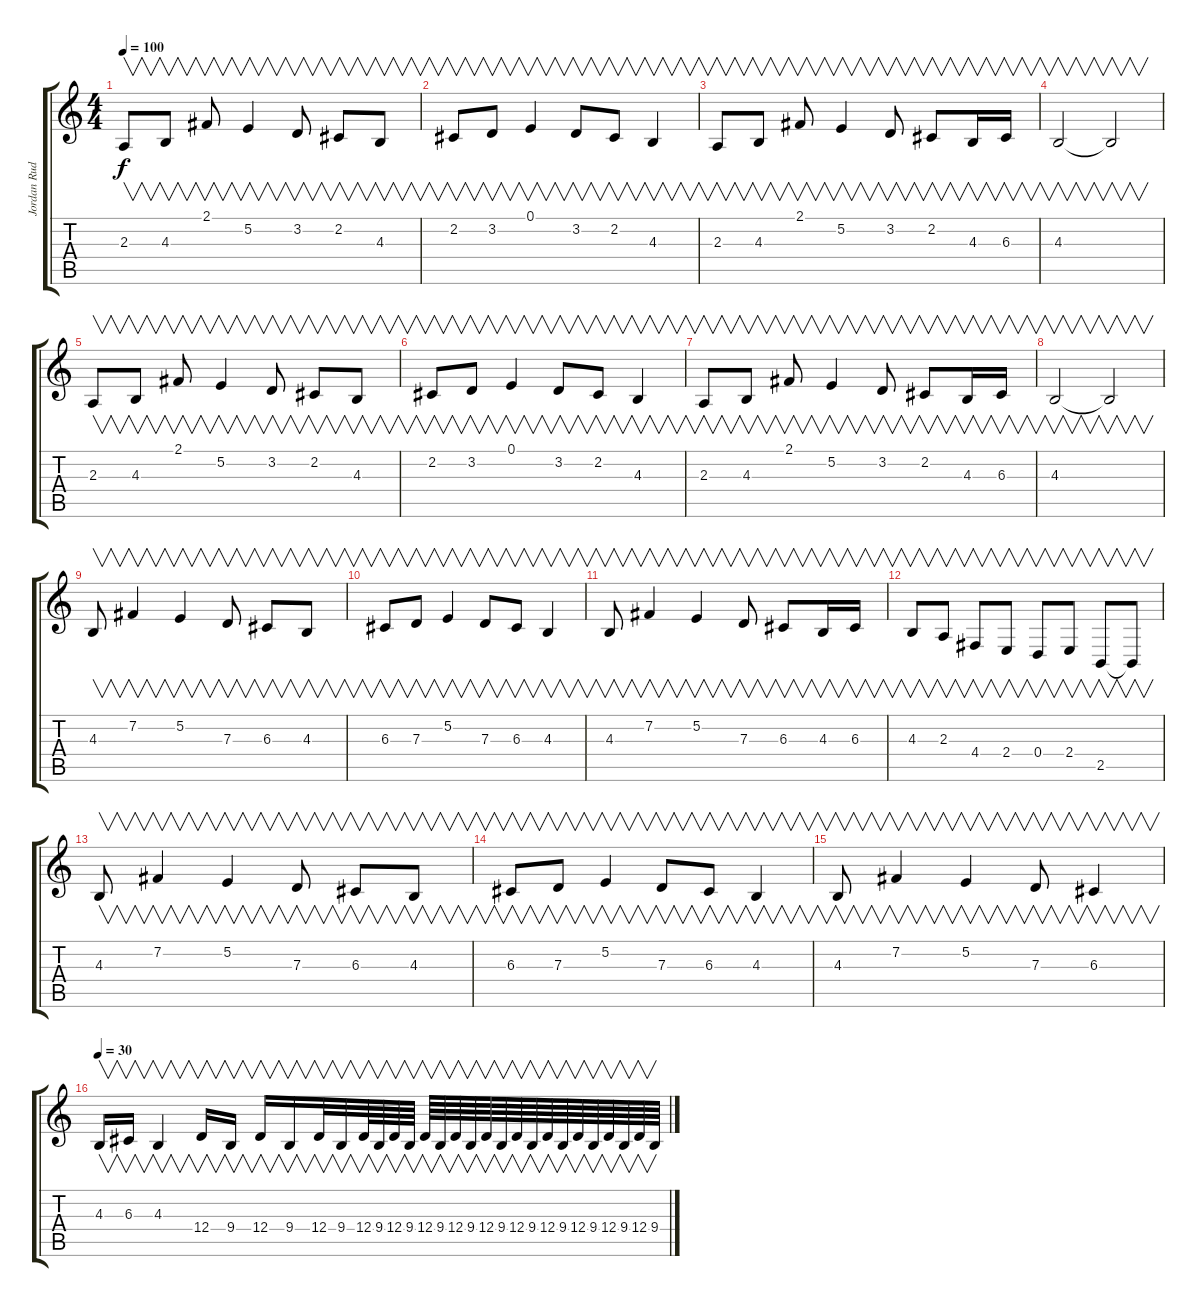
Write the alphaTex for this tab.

\track ("Jordan Rudess" "Jordan Rud") {instrument stringensemble1}
\staff {score tabs}
\tuning (E4 B3 G3 D3 A2 E2) {hide}
\ts (4 4)
\tempo 100
\clef g2
\ks c
2.3.8{v dy f instrument honkytonkpiano} 4.3.8{v} 2.1.8{v} 5.2.4{v} 3.2.8{v} 2.2.8{v} 4.3.8{v} |
2.2.8{v} 3.2.8{v} 0.1.4{v} 3.2.8{v} 2.2.8{v} 4.3.4{v} |
2.3.8{v} 4.3.8{v} 2.1.8{v} 5.2.4{v} 3.2.8{v} 2.2.8{v} 4.3.16{v} 6.3.16{v} |
4.3.2{v} 4.3{t}.2{v} |
2.3.8{v} 4.3.8{v} 2.1.8{v} 5.2.4{v} 3.2.8{v} 2.2.8{v} 4.3.8{v} |
2.2.8{v} 3.2.8{v} 0.1.4{v} 3.2.8{v} 2.2.8{v} 4.3.4{v} |
2.3.8{v} 4.3.8{v} 2.1.8{v} 5.2.4{v} 3.2.8{v} 2.2.8{v} 4.3.16{v} 6.3.16{v} |
4.3.2{v} 4.3{t}.2{v} |
4.3.8{v instrument tremolostrings} 7.2.4{v} 5.2.4{v} 7.3.8{v} 6.3.8{v} 4.3.8{v} |
6.3.8{v} 7.3.8{v} 5.2.4{v} 7.3.8{v} 6.3.8{v} 4.3.4{v} |
4.3.8{v} 7.2.4{v} 5.2.4{v} 7.3.8{v} 6.3.8{v} 4.3.16{v} 6.3.16{v} |
4.3.8{v} 2.3.8{v} 4.4.8{v} 2.4.8{v} 0.4.8{v} 2.4.8{v} 2.5.8{v} 2.5{t}.8{v} |
4.3.8{v} 7.2.4{v} 5.2.4{v} 7.3.8{v} 6.3.8{v} 4.3.8{v} |
6.3.8{v} 7.3.8{v} 5.2.4{v} 7.3.8{v} 6.3.8{v} 4.3.4{v} |
4.3.8{v} 7.2.4{v} 5.2.4{v} 7.3.8{v} 6.3.4{v} |
\tempo 30
4.3.16{v} 6.3.16{v} 4.3.4{v} 12.4.16{v} 9.4.16{v} 12.4.16{v} 9.4.16{v} 12.4.32{v} 9.4.32{v} 12.4.64{v} 9.4.64{v} 12.4.64{v} 9.4.64{v} 12.4.64{v} 9.4.64{v} 12.4.64{v} 9.4.64{v} 12.4.64{v} 9.4.64{v} 12.4.64{v} 9.4.64{v} 12.4.64{v} 9.4.64{v} 12.4.64{v} 9.4.64{v} 12.4.64{v} 9.4.64{v} 12.4.64{v} 9.4.64{v}
